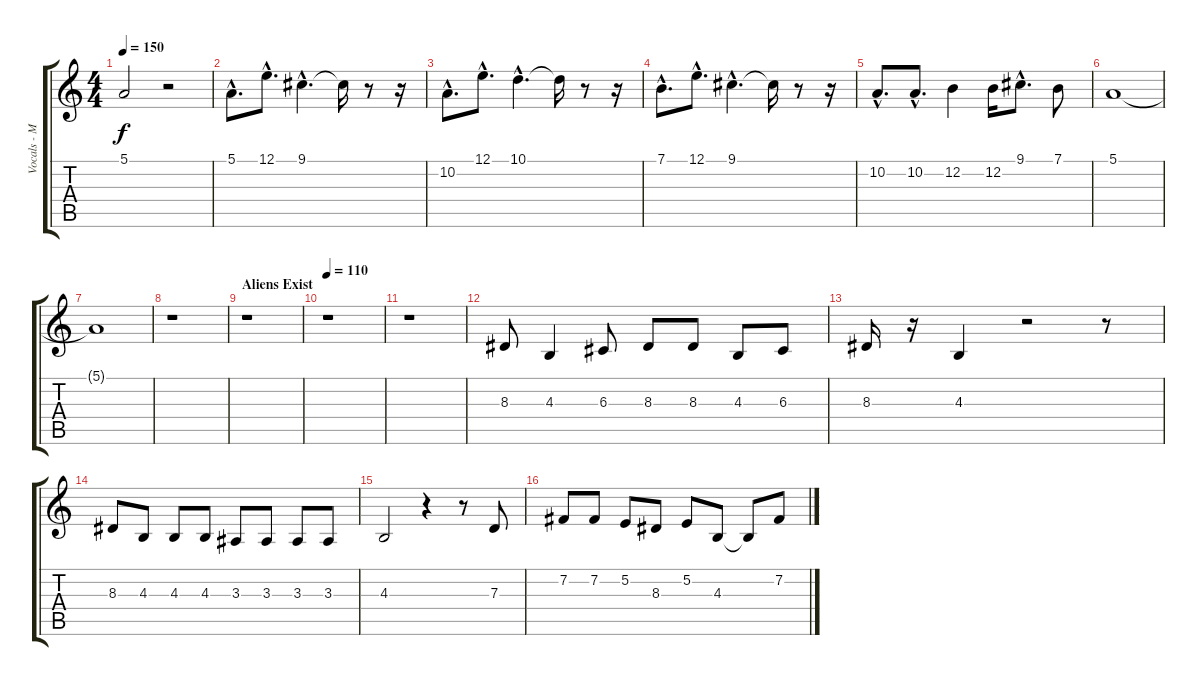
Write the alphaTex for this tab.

\track ("Vocals - Mark" "Vocals - M") {instrument altosax}
\staff {score tabs}
\tuning (E4 B3 G3 D3 A2 E2) {hide}
\ts (4 4)
\tempo 150
\clef g2
\ks c
5.1{t}.2{dy f} r.2 |
5.1{hac}.8{d} 12.1{hac}.8{d} 9.1{hac}.4{d} 9.1{t}.16 r.8 r.16 |
10.2{hac}.8{d} 12.1{hac}.8{d} 10.1{hac}.4{d} 10.1{t}.16 r.8 r.16 |
7.1{hac}.8{d} 12.1{hac}.8{d} 9.1{hac}.4{d} 9.1{t}.16 r.8 r.16 |
10.2{hac}.8{d} 10.2{hac}.8{d} 12.2.4 12.2.16 9.1{hac}.8{d} 7.1.8 |
5.1.1 |
5.1{t}.1 |
r.1 |
\section ("" "Aliens Exist")
r.1 |
\tempo 110
r.1 |
r.1 |
8.3.8 4.3.4 6.3.8 8.3.8 8.3.8 4.3.8 6.3.8 |
8.3.16 r.16 4.3.4 r.2 r.8 |
8.3.8 4.3.8 4.3.8 4.3.8 3.3.8 3.3.8 3.3.8 3.3.8 |
4.3.2 r.4 r.8 7.3.8 |
7.2.8 7.2.8 5.2.8 8.3.8 5.2.8 4.3.8 4.3{t}.8 7.2.8
